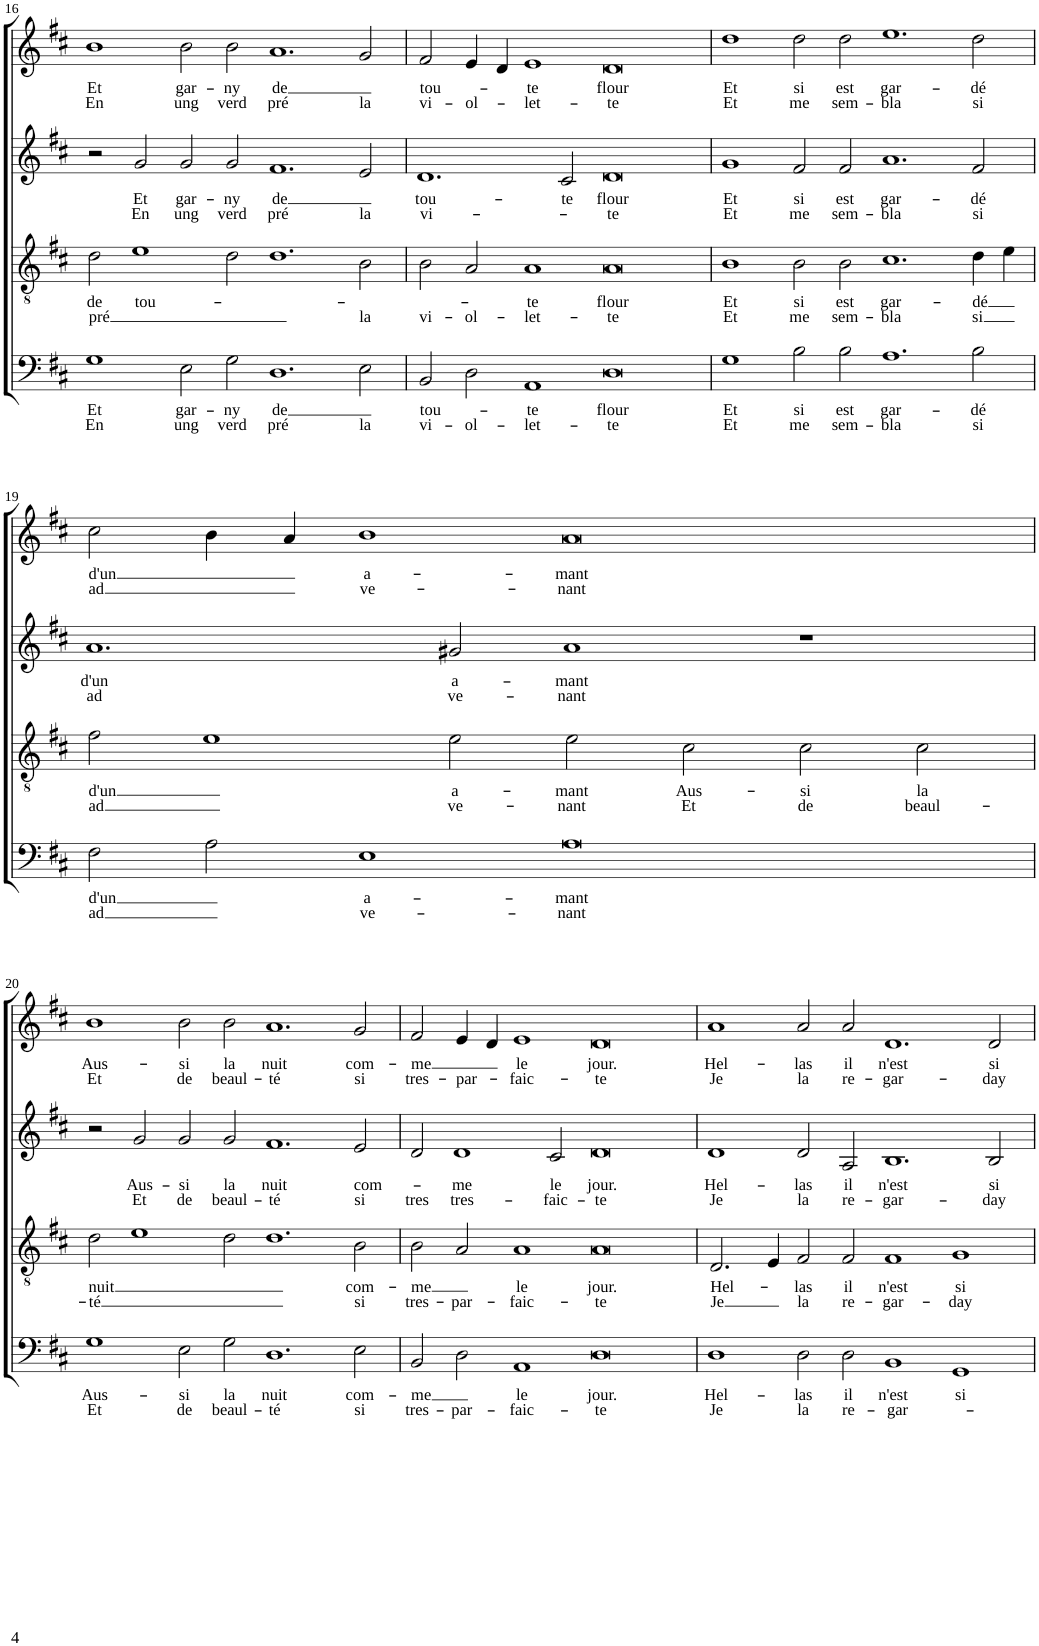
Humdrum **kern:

**kern	**text	**text	**kern	**text	**text	**kern	**text	**text	**kern	**text	**text
*part4	*part4	*part4	*part3	*part3	*part3	*part2	*part2	*part2	*part1	*part1	*part1
*staff4	*staff4	*staff4	*staff3	*staff3	*staff3	*staff2	*staff2	*staff2	*staff1	*staff1	*staff1
*I"Basse	*	*	*I"Ténor	*	*	*I"Alto	*	*	*I"Soprano	*	*
!!LO:PB:g=z
*clefF4	*	*	*clefGv2	*	*	*clefG2	*	*	*clefG2	*	*
*k[f#c#]	*	*	*k[f#c#]	*	*	*k[f#c#]	*	*	*k[f#c#]	*	*
*D:	*	*	*D:	*	*	*D:	*	*	*D:	*	*
*M4/1	*	*	*M4/1	*	*	*M4/1	*	*	*M4/1	*	*
=16	=16	=16	=16	=16	=16	=16	=16	=16	=16	=16	=16
!	!LO:LY:b	!LO:LY:b	!	!LO:LY:b	!LO:LY:b	!	!	!	!	!LO:LY:b	!LO:LY:b
1G	Et	En	2d\	de	pré	2r	.	.	1b	Et	En
!	!	!	!	!LO:LY:b	!	!	!LO:LY:b	!LO:LY:b	!	!	!
.	.	.	1e	tou-	.	2g/	Et	En	.	.	.
!	!LO:LY:b	!LO:LY:b	!	!	!	!	!LO:LY:b	!LO:LY:b	!	!LO:LY:b	!LO:LY:b
2E\	gar-	ung	.	.	.	2g/	gar-	ung	2b\	gar-	ung
!	!LO:LY:b	!LO:LY:b	!	!	!	!	!LO:LY:b	!LO:LY:b	!	!LO:LY:b	!LO:LY:b
2G\	-ny	verd	2d\	.	.	2g/	-ny	verd	2b\	-ny	verd
!	!LO:LY:b	!LO:LY:b	!	!	!	!	!LO:LY:b	!LO:LY:b	!	!LO:LY:b	!LO:LY:b
1.D	de	pré	1.d	.	.	1.f#	de	pré	1.a	de	pré
!	!	!LO:LY:b	!	!	!LO:LY:b	!	!	!LO:LY:b	!	!	!LO:LY:b
2E\	.	la	2B\	.	la	2e/	.	la	2g/	.	la
=17	=17	=17	=17	=17	=17	=17	=17	=17	=17	=17	=17
!	!LO:LY:b	!LO:LY:b	!	!	!LO:LY:b	!	!LO:LY:b	!LO:LY:b	!	!LO:LY:b	!LO:LY:b
2BB/	tou-	vi-	2B\	.	vi-	1.d	tou-	vi-	2f#/	tou-	vi-
!	!	!LO:LY:b	!	!	!LO:LY:b	!	!	!	!	!	!LO:LY:b
2D\	.	-ol-	2A/	.	-ol-	.	.	.	4e/	.	-ol-
.	.	.	.	.	.	.	.	.	4d/	.	.
!	!LO:LY:b	!LO:LY:b	!	!LO:LY:b	!LO:LY:b	!	!	!	!	!LO:LY:b	!LO:LY:b
1AA	-te	-let-	1A	-te	-let-	.	.	.	1e	-te	-let-
!	!	!	!	!	!	!	!LO:LY:b	!	!	!	!
.	.	.	.	.	.	2c#/	-te	.	.	.	.
!	!LO:LY:b	!LO:LY:b	!	!LO:LY:b	!LO:LY:b	!	!LO:LY:b	!LO:LY:b	!	!LO:LY:b	!LO:LY:b
0D	flour	-te	0A	flour	-te	0d	flour	-te	0d	flour	-te
=18	=18	=18	=18	=18	=18	=18	=18	=18	=18	=18	=18
!	!LO:LY:b	!LO:LY:b	!	!LO:LY:b	!LO:LY:b	!	!LO:LY:b	!LO:LY:b	!	!LO:LY:b	!LO:LY:b
1G	Et	Et	1B	Et	Et	1g	Et	Et	1dd	Et	Et
!	!LO:LY:b	!LO:LY:b	!	!LO:LY:b	!LO:LY:b	!	!LO:LY:b	!LO:LY:b	!	!LO:LY:b	!LO:LY:b
2B\	si	me	2B\	si	me	2f#/	si	me	2dd\	si	me
!	!LO:LY:b	!LO:LY:b	!	!LO:LY:b	!LO:LY:b	!	!LO:LY:b	!LO:LY:b	!	!LO:LY:b	!LO:LY:b
2B\	est	sem-	2B\	est	sem-	2f#/	est	sem-	2dd\	est	sem-
!	!LO:LY:b	!LO:LY:b	!	!LO:LY:b	!LO:LY:b	!	!LO:LY:b	!LO:LY:b	!	!LO:LY:b	!LO:LY:b
1.A	gar-	-bla	1.c#	gar-	-bla	1.a	gar-	-bla	1.ee	gar-	-bla
!	!LO:LY:b	!LO:LY:b	!	!LO:LY:b	!LO:LY:b	!	!LO:LY:b	!LO:LY:b	!	!LO:LY:b	!LO:LY:b
2B\	-dé	si	4d\	-dé	si	2f#/	-dé	si	2dd\	-dé	si
.	.	.	4e\	.	.	.	.	.	.	.	.
!!LO:LB:g=z
=19	=19	=19	=19	=19	=19	=19	=19	=19	=19	=19	=19
!	!LO:LY:b	!LO:LY:b	!	!LO:LY:b	!LO:LY:b	!	!LO:LY:b	!LO:LY:b	!	!LO:LY:b	!LO:LY:b
2F#\	d'un	ad	2f#\	d'un	ad	1.a	d'un	ad	2cc#\	d'un	ad
2A\	.	.	1e	.	.	.	.	.	4b\	.	.
.	.	.	.	.	.	.	.	.	4a/	.	.
!	!LO:LY:b	!LO:LY:b	!	!	!	!	!	!	!	!LO:LY:b	!LO:LY:b
1E	a-	ve-	.	.	.	.	.	.	1b	a-	ve-
!	!	!	!	!LO:LY:b	!LO:LY:b	!	!LO:LY:b	!LO:LY:b	!	!	!
.	.	.	2e\	a-	ve-	2g#X/	a-	ve-	.	.	.
!	!LO:LY:b	!LO:LY:b	!	!LO:LY:b	!LO:LY:b	!	!LO:LY:b	!LO:LY:b	!	!LO:LY:b	!LO:LY:b
0A	-mant	-nant	2e\	-mant	-nant	1a	-mant	-nant	0a	-mant	-nant
!	!	!	!	!LO:LY:b	!LO:LY:b	!	!	!	!	!	!
.	.	.	2c#\	Aus-	Et	.	.	.	.	.	.
!	!	!	!	!LO:LY:b	!LO:LY:b	!	!	!	!	!	!
.	.	.	2c#\	-si	de	1r	.	.	.	.	.
!	!	!	!	!LO:LY:b	!LO:LY:b	!	!	!	!	!	!
.	.	.	2c#\	la	beaul-	.	.	.	.	.	.
!!LO:LB:g=z
=20	=20	=20	=20	=20	=20	=20	=20	=20	=20	=20	=20
!	!LO:LY:b	!LO:LY:b	!	!LO:LY:b	!LO:LY:b	!	!	!	!	!LO:LY:b	!LO:LY:b
1G	Aus-	Et	2d\	nuit	-té	2r	.	.	1b	Aus-	Et
!	!	!	!	!	!	!	!LO:LY:b	!LO:LY:b	!	!	!
.	.	.	1e	.	.	2g/	Aus-	Et	.	.	.
!	!LO:LY:b	!LO:LY:b	!	!	!	!	!LO:LY:b	!LO:LY:b	!	!LO:LY:b	!LO:LY:b
2E\	-si	de	.	.	.	2g/	-si	de	2b\	-si	de
!	!LO:LY:b	!LO:LY:b	!	!	!	!	!LO:LY:b	!LO:LY:b	!	!LO:LY:b	!LO:LY:b
2G\	la	beaul-	2d\	.	.	2g/	la	beaul-	2b\	la	beaul-
!	!LO:LY:b	!LO:LY:b	!	!	!	!	!LO:LY:b	!LO:LY:b	!	!LO:LY:b	!LO:LY:b
1.D	nuit	-té	1.d	.	.	1.f#	nuit	-té	1.a	nuit	-té
!	!LO:LY:b	!LO:LY:b	!	!LO:LY:b	!LO:LY:b	!	!LO:LY:b	!LO:LY:b	!	!LO:LY:b	!LO:LY:b
2E\	com-	si	2B\	com-	si	2e/	com-	si	2g/	com-	si
=21	=21	=21	=21	=21	=21	=21	=21	=21	=21	=21	=21
!	!LO:LY:b	!LO:LY:b	!	!LO:LY:b	!LO:LY:b	!	!	!LO:LY:b	!	!LO:LY:b	!LO:LY:b
2BB/	-me	tres-	2B\	-me	tres-	2d/	.	tres	2f#/	-me	tres-
!	!	!LO:LY:b	!	!	!LO:LY:b	!	!LO:LY:b	!LO:LY:b	!	!	!LO:LY:b
2D\	.	-par-	2A/	.	-par-	1d	-me	tres-	4e/	.	-par-
.	.	.	.	.	.	.	.	.	4d/	.	.
!	!LO:LY:b	!LO:LY:b	!	!LO:LY:b	!LO:LY:b	!	!	!	!	!LO:LY:b	!LO:LY:b
1AA	le	-faic-	1A	le	-faic-	.	.	.	1e	le	-faic-
!	!	!	!	!	!	!	!LO:LY:b	!LO:LY:b	!	!	!
.	.	.	.	.	.	2c#/	le	-faic-	.	.	.
!	!LO:LY:b	!LO:LY:b	!	!LO:LY:b	!LO:LY:b	!	!LO:LY:b	!LO:LY:b	!	!LO:LY:b	!LO:LY:b
0D	jour.	-te	0A	jour.	-te	0d	jour.	-te	0d	jour.	-te
=22	=22	=22	=22	=22	=22	=22	=22	=22	=22	=22	=22
!	!LO:LY:b	!LO:LY:b	!	!LO:LY:b	!LO:LY:b	!	!LO:LY:b	!LO:LY:b	!	!LO:LY:b	!LO:LY:b
1D	Hel-	Je	2.D/	Hel-	Je	1d	Hel-	Je	1a	Hel-	Je
.	.	.	4E/	.	.	.	.	.	.	.	.
!	!LO:LY:b	!LO:LY:b	!	!LO:LY:b	!LO:LY:b	!	!LO:LY:b	!LO:LY:b	!	!LO:LY:b	!LO:LY:b
2D\	-las	la	2F#/	-las	la	2d/	-las	la	2a/	-las	la
!	!LO:LY:b	!LO:LY:b	!	!LO:LY:b	!LO:LY:b	!	!LO:LY:b	!LO:LY:b	!	!LO:LY:b	!LO:LY:b
2D\	il	re-	2F#/	il	re-	2A/	il	re-	2a/	il	re-
!	!LO:LY:b	!LO:LY:b	!	!LO:LY:b	!LO:LY:b	!	!LO:LY:b	!LO:LY:b	!	!LO:LY:b	!LO:LY:b
1BB	n'est	-gar-	1F#	n'est	-gar-	1.B	n'est	-gar-	1.d	n'est	-gar-
!	!LO:LY:b	!	!	!LO:LY:b	!LO:LY:b	!	!	!	!	!	!
1GG	si	.	1G	si	-day	.	.	.	.	.	.
!	!	!	!	!	!	!	!LO:LY:b	!LO:LY:b	!	!LO:LY:b	!LO:LY:b
.	.	.	.	.	.	2B/	si	-day	2d/	si	-day
=	=	=	=	=	=	=	=	=	=	=	=
*-	*-	*-	*-	*-	*-	*-	*-	*-	*-	*-	*-
